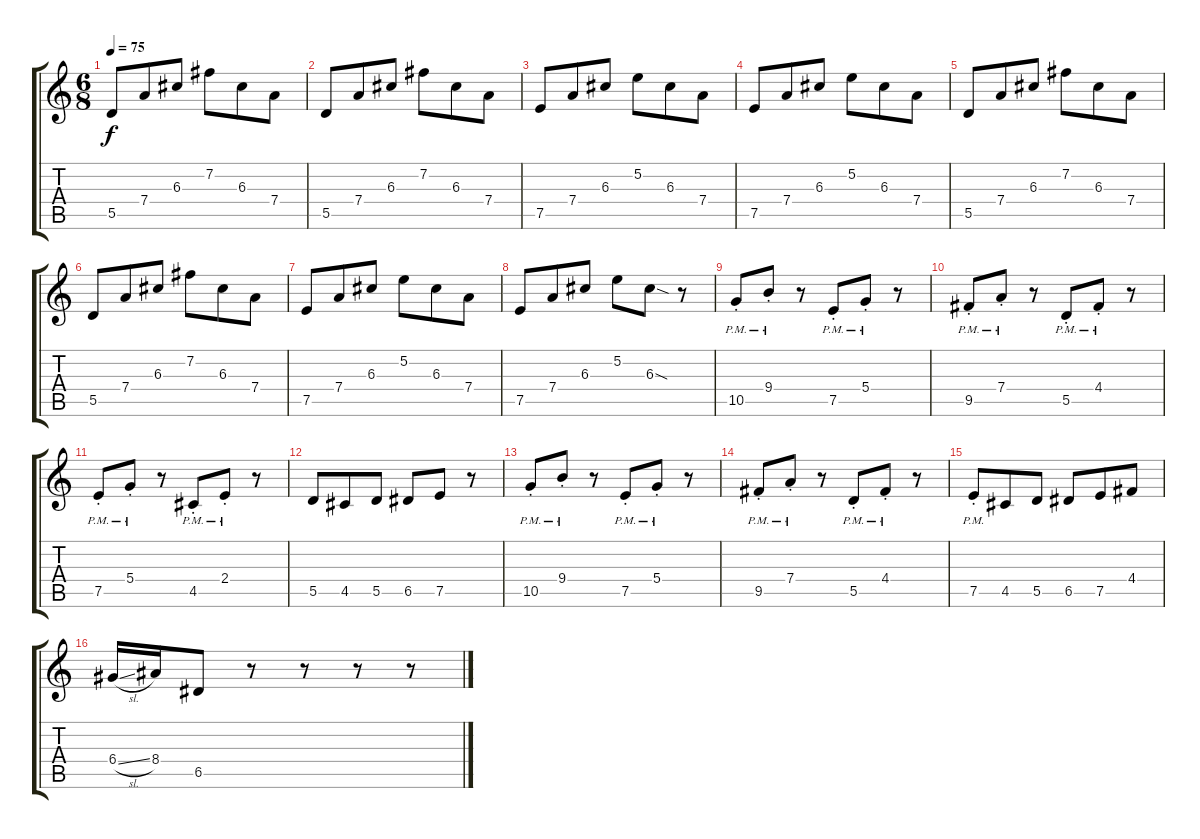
\track "" {instrument acousticguitarsteel}
\staff {score tabs}
\tuning (E4 B3 G3 D3 A2 E2) {hide}
\ts (6 8)
\tempo 75
\clef g2
\ks c
5.5.8{dy f} 7.4.8 6.3.8 7.2.8 6.3.8 7.4.8 |
5.5.8 7.4.8 6.3.8 7.2.8 6.3.8 7.4.8 |
7.5.8 7.4.8 6.3.8 5.2.8 6.3.8 7.4.8 |
7.5.8 7.4.8 6.3.8 5.2.8 6.3.8 7.4.8 |
5.5.8 7.4.8 6.3.8 7.2.8 6.3.8 7.4.8 |
5.5.8 7.4.8 6.3.8 7.2.8 6.3.8 7.4.8 |
7.5.8 7.4.8 6.3.8 5.2.8 6.3.8 7.4.8 |
7.5.8 7.4.8 6.3.8 5.2.8 6.3{sod}.8 r.8 |
10.5{pm st}.8 9.4{pm st}.8 r.8 7.5{pm st}.8 5.4{pm st}.8 r.8 |
9.5{pm st}.8 7.4{pm st}.8 r.8 5.5{pm st}.8 4.4{pm st}.8 r.8 |
7.5{pm st}.8 5.4{pm st}.8 r.8 4.5{pm st}.8 2.4{pm st}.8 r.8 |
5.5.8 4.5.8 5.5.8 6.5.8 7.5.8 r.8 |
10.5{pm st}.8 9.4{pm st}.8 r.8 7.5{pm st}.8 5.4{pm st}.8 r.8 |
9.5{pm st}.8 7.4{pm st}.8 r.8 5.5{pm st}.8 4.4{pm st}.8 r.8 |
7.5{pm st}.8 4.5.8 5.5.8 6.5.8 7.5.8 4.4.8 |
6.4{sl}.16 8.4.16 6.5.8 r.8 r.8 r.8 r.8
